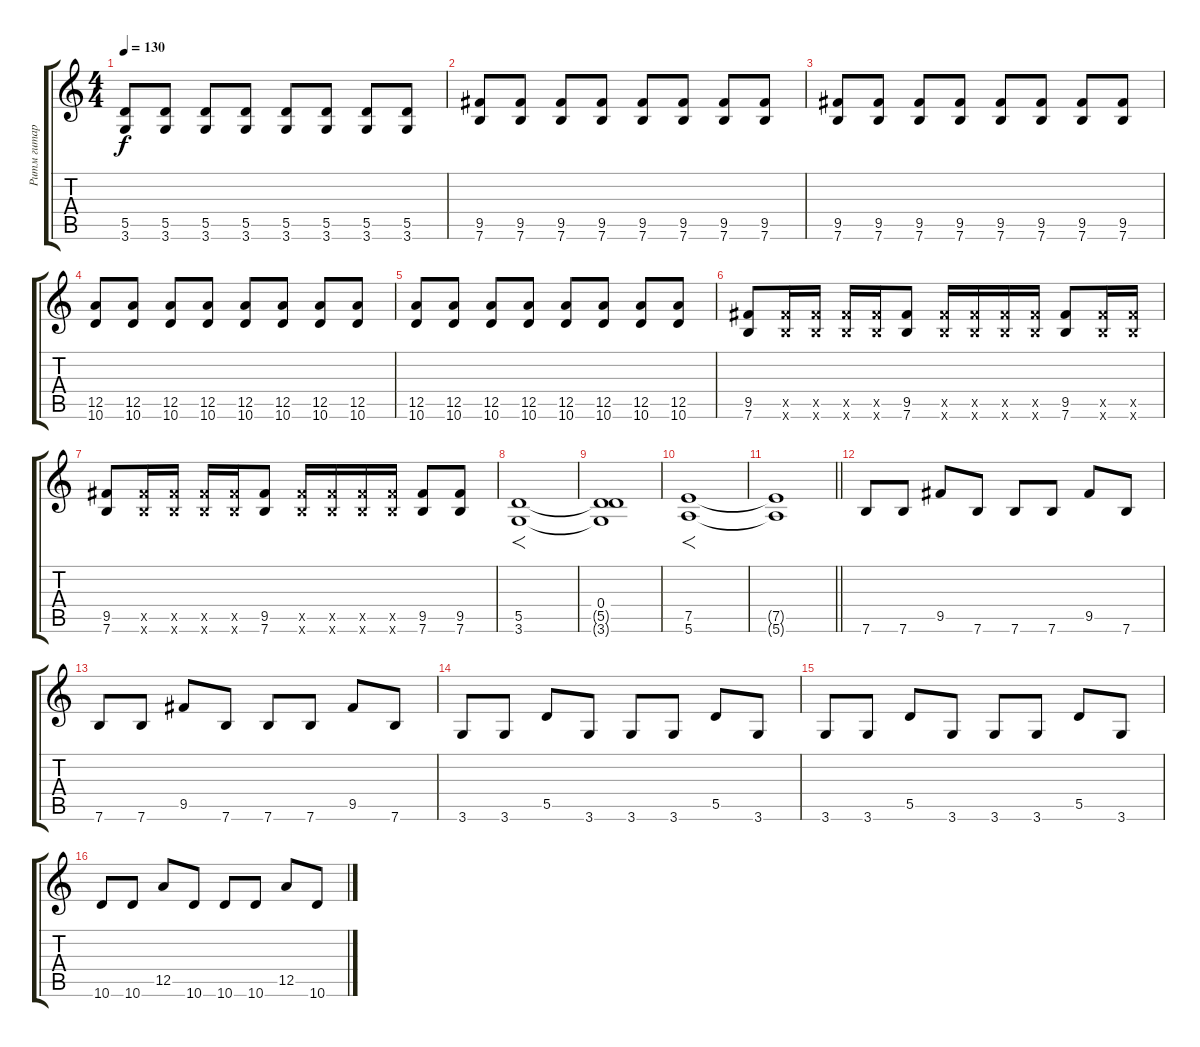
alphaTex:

\track ("Ритм гитара" "Ритм гитар") {instrument distortionguitar}
\staff {score tabs}
\tuning (E4 B3 G3 D3 A2 E2) {hide}
\ts (4 4)
\tempo 130
\clef g2
\ks c
(5.5 3.6).8{dy f} (5.5 3.6).8 (5.5 3.6).8 (5.5 3.6).8 (5.5 3.6).8 (5.5 3.6).8 (5.5 3.6).8 (5.5 3.6).8 |
(9.5 7.6).8 (9.5 7.6).8 (9.5 7.6).8 (9.5 7.6).8 (9.5 7.6).8 (9.5 7.6).8 (9.5 7.6).8 (9.5 7.6).8 |
(9.5 7.6).8 (9.5 7.6).8 (9.5 7.6).8 (9.5 7.6).8 (9.5 7.6).8 (9.5 7.6).8 (9.5 7.6).8 (9.5 7.6).8 |
(12.5 10.6).8 (12.5 10.6).8 (12.5 10.6).8 (12.5 10.6).8 (12.5 10.6).8 (12.5 10.6).8 (12.5 10.6).8 (12.5 10.6).8 |
(12.5 10.6).8 (12.5 10.6).8 (12.5 10.6).8 (12.5 10.6).8 (12.5 10.6).8 (12.5 10.6).8 (12.5 10.6).8 (12.5 10.6).8 |
(9.5 7.6).8 (9.5{x} 7.6{x}).16 (9.5{x} 7.6{x}).16 (9.5{x} 7.6{x}).16 (9.5{x} 7.6{x}).16 (9.5 7.6).8 (9.5{x} 7.6{x}).16 (9.5{x} 7.6{x}).16 (9.5{x} 7.6{x}).16 (9.5{x} 7.6{x}).16 (9.5 7.6).8 (9.5{x} 7.6{x}).16 (9.5{x} 7.6{x}).16 |
(9.5 7.6).8 (9.5{x} 7.6{x}).16 (9.5{x} 7.6{x}).16 (9.5{x} 7.6{x}).16 (9.5{x} 7.6{x}).16 (9.5 7.6).8 (9.5{x} 7.6{x}).16 (9.5{x} 7.6{x}).16 (9.5{x} 7.6{x}).16 (9.5{x} 7.6{x}).16 (9.5 7.6).8 (9.5 7.6).8 |
(5.5 3.6).1{f} |
(0.4 5.5{t} 3.6{t}).1 |
(7.5 5.6).1{f} |
\barLineRight lightlight
(7.5{t} 5.6{t}).1 |
7.6.8{volume 10 instrument acousticguitarnylon} 7.6.8 9.5.8 7.6.8 7.6.8 7.6.8 9.5.8 7.6.8 |
7.6.8 7.6.8 9.5.8 7.6.8 7.6.8 7.6.8 9.5.8 7.6.8 |
3.6.8 3.6.8 5.5.8 3.6.8 3.6.8 3.6.8 5.5.8 3.6.8 |
3.6.8 3.6.8 5.5.8 3.6.8 3.6.8 3.6.8 5.5.8 3.6.8 |
10.6.8 10.6.8 12.5.8 10.6.8 10.6.8 10.6.8 12.5.8 10.6.8
